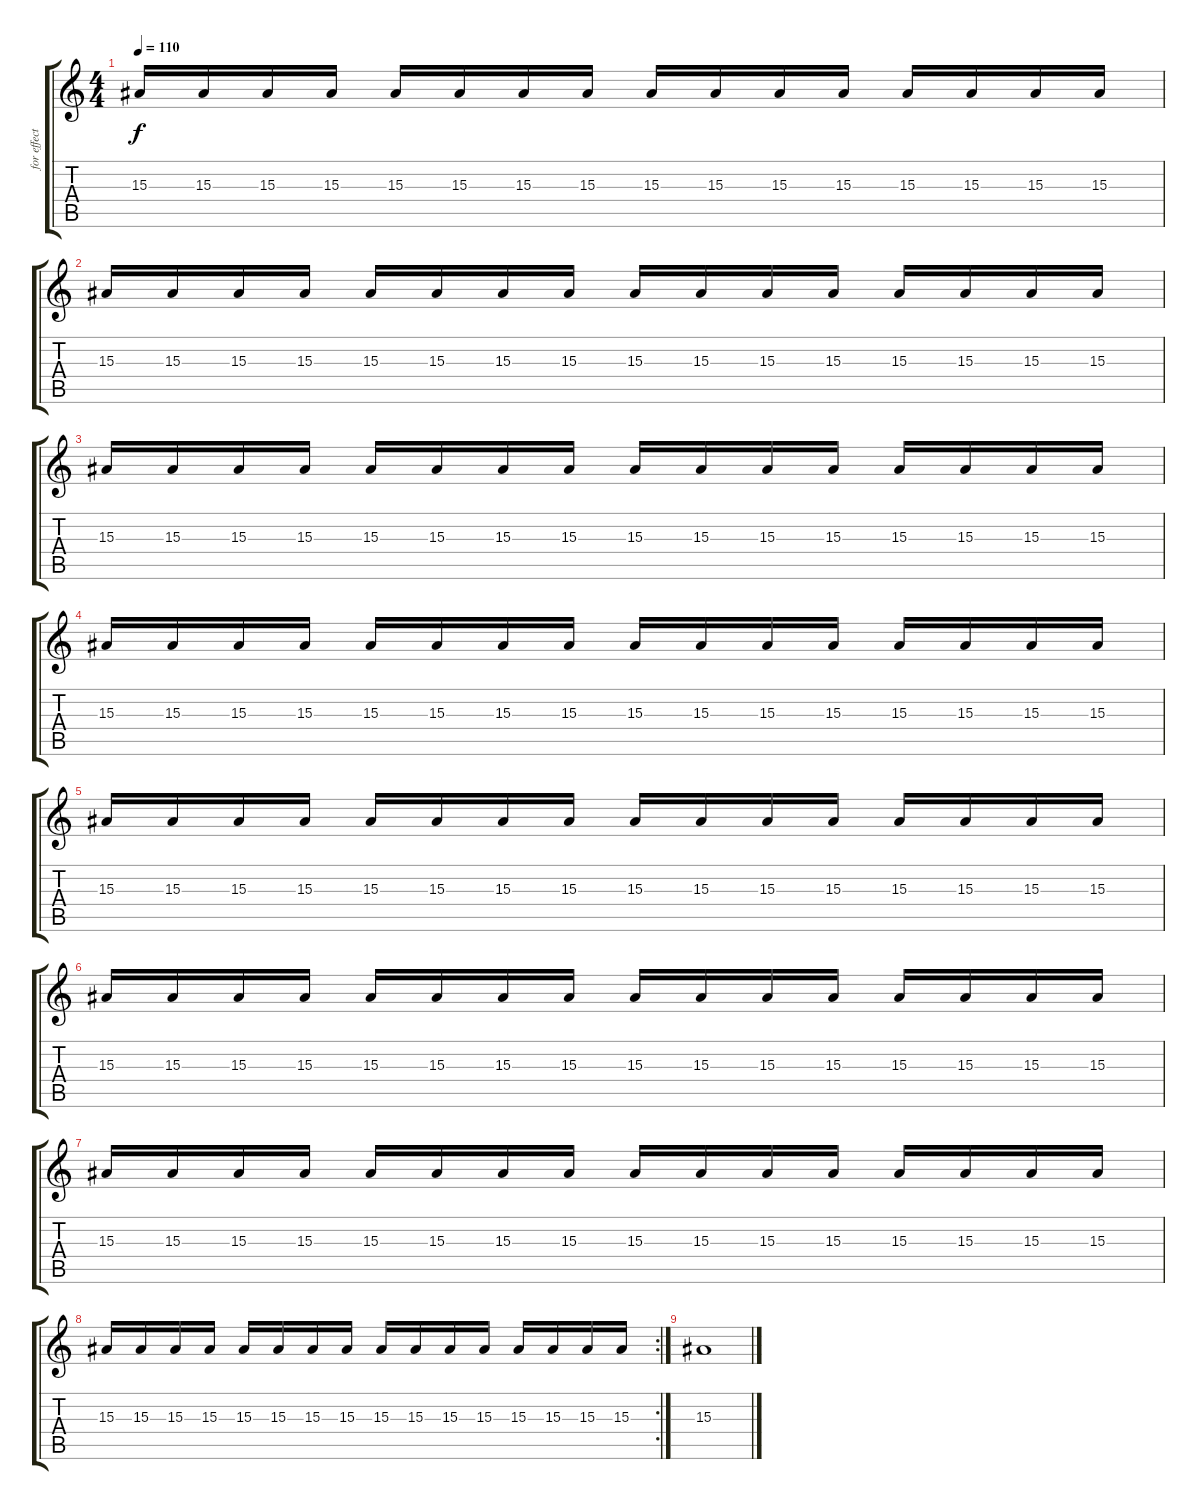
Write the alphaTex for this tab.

\track ("for effect" "for effect") {instrument lead7fifths}
\staff {score tabs}
\tuning (E4 B3 G3 D3 A2 E2) {hide}
\ts (4 4)
\tempo 110
\clef g2
\ks c
15.3.16{dy f} 15.3.16 15.3.16 15.3.16 15.3.16 15.3.16 15.3.16 15.3.16 15.3.16 15.3.16 15.3.16 15.3.16 15.3.16 15.3.16 15.3.16 15.3.16 |
15.3.16 15.3.16 15.3.16 15.3.16 15.3.16 15.3.16 15.3.16 15.3.16 15.3.16 15.3.16 15.3.16 15.3.16 15.3.16 15.3.16 15.3.16 15.3.16 |
15.3.16 15.3.16 15.3.16 15.3.16 15.3.16 15.3.16 15.3.16 15.3.16 15.3.16 15.3.16 15.3.16 15.3.16 15.3.16 15.3.16 15.3.16 15.3.16 |
15.3.16 15.3.16 15.3.16 15.3.16 15.3.16 15.3.16 15.3.16 15.3.16 15.3.16 15.3.16 15.3.16 15.3.16 15.3.16 15.3.16 15.3.16 15.3.16 |
15.3.16 15.3.16 15.3.16 15.3.16 15.3.16 15.3.16 15.3.16 15.3.16 15.3.16 15.3.16 15.3.16 15.3.16 15.3.16 15.3.16 15.3.16 15.3.16 |
15.3.16 15.3.16 15.3.16 15.3.16 15.3.16 15.3.16 15.3.16 15.3.16 15.3.16 15.3.16 15.3.16 15.3.16 15.3.16 15.3.16 15.3.16 15.3.16 |
15.3.16 15.3.16 15.3.16 15.3.16 15.3.16 15.3.16 15.3.16 15.3.16 15.3.16 15.3.16 15.3.16 15.3.16 15.3.16 15.3.16 15.3.16 15.3.16 |
\rc 2
15.3.16 15.3.16 15.3.16 15.3.16 15.3.16 15.3.16 15.3.16 15.3.16 15.3.16 15.3.16 15.3.16 15.3.16 15.3.16 15.3.16 15.3.16 15.3.16 |
15.3.1
